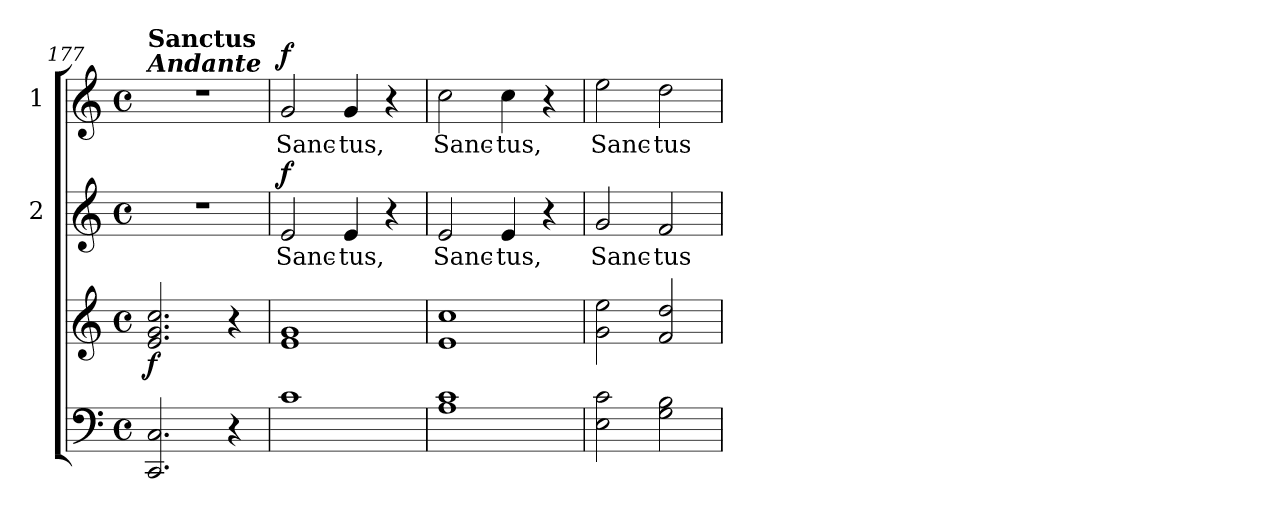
**kern	**kern	**dynam	**kern	**text	**dynam	**kern	**text	**dynam
*part3	*part3	*part3	*part2	*part2	*part2	*part1	*part1	*part1
*staff4	*staff3	*staff3/4	*staff2	*staff2	*staff2	*staff1	*staff1	*staff1
*	*	*	*I"2	*	*	*I"1	*	*
!!LO:LB:g=z
*clefF4	*clefG2	*	*clefG2	*	*	*clefG2	*	*
*k[]	*k[]	*	*k[]	*	*	*k[]	*	*
*C:	*C:	*	*C:	*	*	*C:	*	*
*M4/4	*M4/4	*	*M4/4	*	*	*M4/4	*	*
*met(c)	*met(c)	*	*met(c)	*	*	*met(c)	*	*
=177	=177	=177	=177	=177	=177	=177	=177	=177
!	!	!	!	!	!	!LO:TX:a:Bi:t=Andante	!	!
!	!	!	!	!	!	!LO:TX:a:B:t=Sanctus	!	!
!	!	!LO:DY:b	!	!	!	!	!	!
2.CC/ 2.C/	2.e/ 2.g/ 2.cc/	f	1r	.	.	1r	.	.
4r	4r	.	.	.	.	.	.	.
=178	=178	=178	=178	=178	=178	=178	=178	=178
!	!	!	!	!LO:LY:b	!LO:DY:a	!	!LO:LY:b	!LO:DY:a
1c	1e 1g	.	2e/	Sanc-	f	2g/	Sanc-	f
!	!	!	!	!LO:LY:b	!	!	!LO:LY:b	!
.	.	.	4e/	-tus,	.	4g/	-tus,	.
.	.	.	4r	.	.	4r	.	.
=179	=179	=179	=179	=179	=179	=179	=179	=179
!	!	!	!	!LO:LY:b	!	!	!LO:LY:b	!
1A 1c	1e 1cc	.	2e/	Sanc-	.	2cc\	Sanc-	.
!	!	!	!	!LO:LY:b	!	!	!LO:LY:b	!
.	.	.	4e/	-tus,	.	4cc\	-tus,	.
.	.	.	4r	.	.	4r	.	.
=180	=180	=180	=180	=180	=180	=180	=180	=180
!	!	!	!	!LO:LY:b	!	!	!LO:LY:b	!
2E\ 2c\	2g\ 2ee\	.	2g/	Sanc-	.	2ee\	Sanc-	.
!	!	!	!	!LO:LY:b	!	!	!LO:LY:b	!
2G\ 2B\	2f/ 2dd/	.	2f/	-tus	.	2dd\	-tus	.
=	=	=	=	=	=	=	=	=
*-	*-	*-	*-	*-	*-	*-	*-	*-
